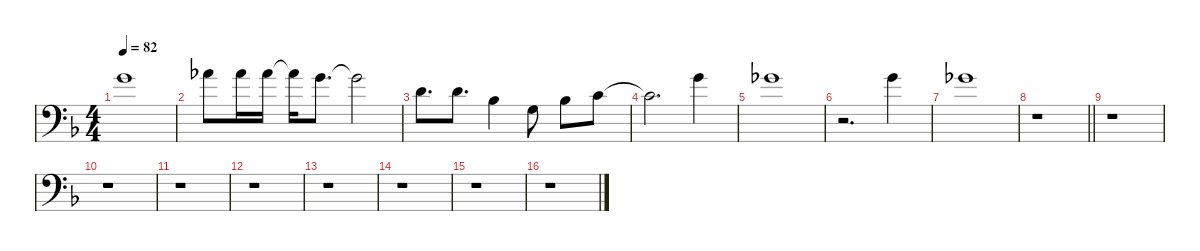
\defaultSystemsLayout 4
\hideDynamics
\bracketExtendMode nobrackets
\singleTrackTrackNamePolicy hidden
\multiTrackTrackNamePolicy hidden
\firstSystemTrackNameMode fullname
\firstSystemTrackNameOrientation horizontal
\otherSystemsTrackNameOrientation horizontal
\track ("Vocaux" "ob.") {defaultSystemsLayout 4 instrument oboe}
\staff {score}
\tuning (E4 C4 G3 C3 G2 C2)
\ts (4 4)
\tempo 82
\clef f4
\ks dminor
3.1{acc forcenatural}.1{dy f beam Down} |
4.1{acc b}.8{beam Down} 4.1{acc b}.16{beam Down} 4.1{acc b}.16{beam Down} 4.1{t acc b}.16{beam Down} 3.1{acc forcenatural}.8{d beam Down} 3.1{t acc forcenatural}.2{beam Down} |
2.2{acc forcenatural}.8{d beam Down} 2.2{acc forcenatural}.8{d beam Down} 3.3{acc b}.4{beam Down} 0.3{acc forcenatural}.8{beam Down} 3.3{acc b}.8{beam Down} 0.2{acc forcenatural}.8{beam Down} |
0.2{t acc forcenatural}.2{d beam Down} 3.1{acc forcenatural}.4{beam Down} |
2.1{acc b}.1{beam Down} |
r.2{d beam Down} 3.1{acc forcenatural}.4{beam Down} |
2.1{acc b}.1{beam Down} |
\barLineRight lightlight
r.1{beam Down} |
r.1{beam Down} |
r.1{beam Down} |
r.1{beam Down} |
r.1{beam Down} |
r.1{beam Down} |
r.1{beam Down} |
r.1{beam Down} |
r.1{beam Down}
